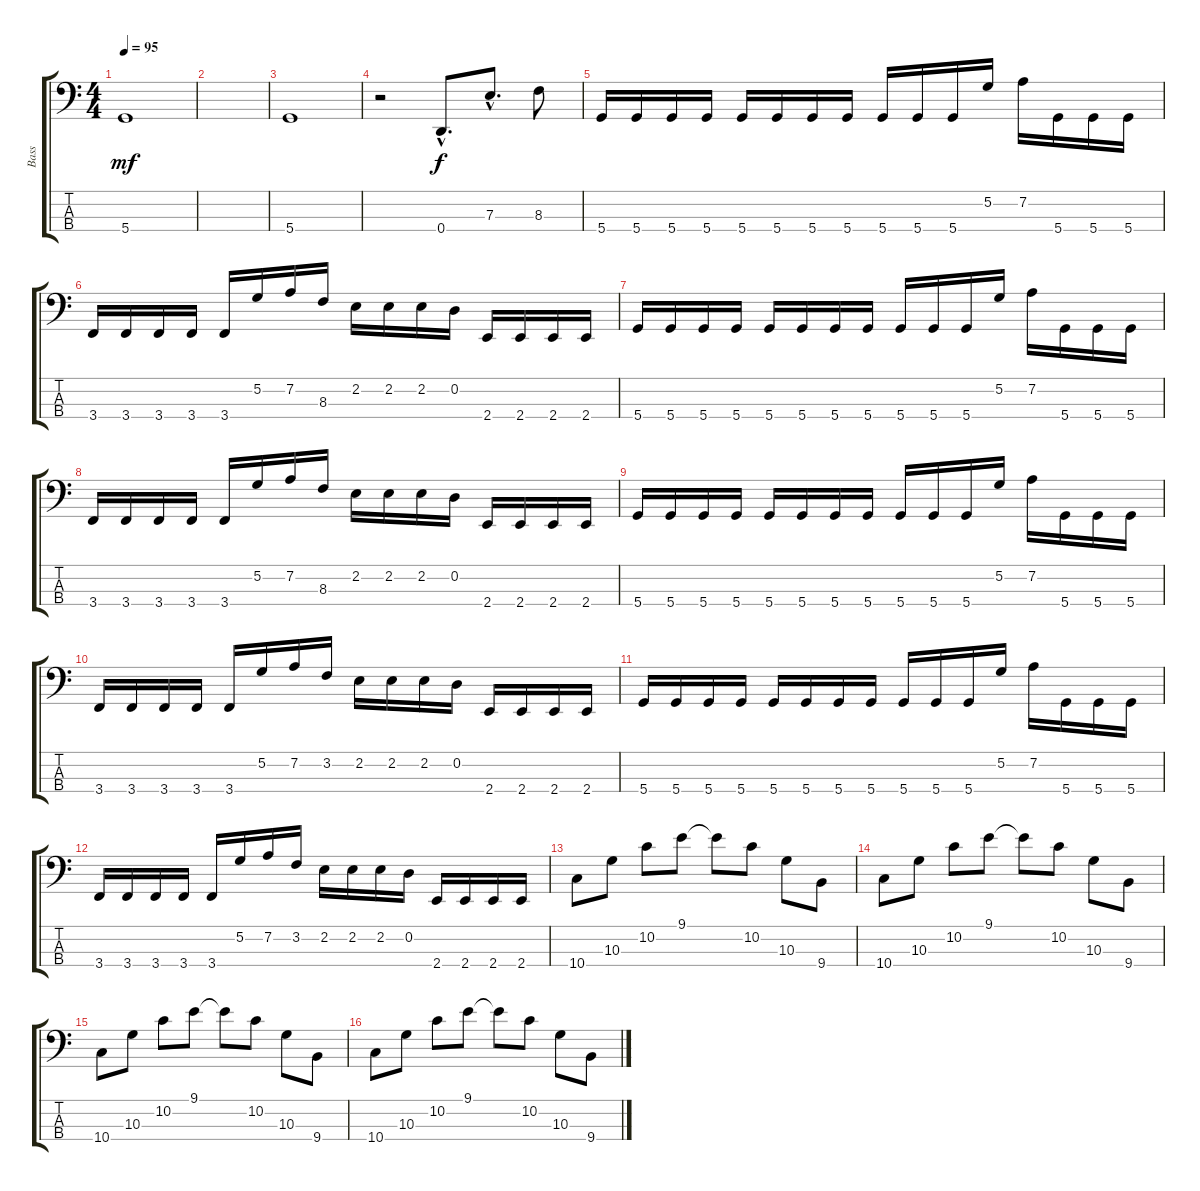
\track ("Bass" "Bass") {instrument electricbasspick}
\staff {score tabs}
\tuning (G2 D2 A1 D1) {hide}
\ts (4 4)
\tempo 95
\clef f4
\ks c
5.4.1{dy mf} |
|
5.4.1 |
r.2 0.4{hac}.8{d dy f} 7.3{hac}.8{d} 8.3.8 |
5.4.16 5.4.16 5.4.16 5.4.16 5.4.16 5.4.16 5.4.16 5.4.16 5.4.16 5.4.16 5.4.16 5.2.16 7.2.16 5.4.16 5.4.16 5.4.16 |
3.4.16 3.4.16 3.4.16 3.4.16 3.4.16 5.2.16 7.2.16 8.3.16 2.2.16 2.2.16 2.2.16 0.2.16 2.4.16 2.4.16 2.4.16 2.4.16 |
5.4.16 5.4.16 5.4.16 5.4.16 5.4.16 5.4.16 5.4.16 5.4.16 5.4.16 5.4.16 5.4.16 5.2.16 7.2.16 5.4.16 5.4.16 5.4.16 |
3.4.16 3.4.16 3.4.16 3.4.16 3.4.16 5.2.16 7.2.16 8.3.16 2.2.16 2.2.16 2.2.16 0.2.16 2.4.16 2.4.16 2.4.16 2.4.16 |
5.4.16 5.4.16 5.4.16 5.4.16 5.4.16 5.4.16 5.4.16 5.4.16 5.4.16 5.4.16 5.4.16 5.2.16 7.2.16 5.4.16 5.4.16 5.4.16 |
3.4.16 3.4.16 3.4.16 3.4.16 3.4.16 5.2.16 7.2.16 3.2.16 2.2.16 2.2.16 2.2.16 0.2.16 2.4.16 2.4.16 2.4.16 2.4.16 |
5.4.16 5.4.16 5.4.16 5.4.16 5.4.16 5.4.16 5.4.16 5.4.16 5.4.16 5.4.16 5.4.16 5.2.16 7.2.16 5.4.16 5.4.16 5.4.16 |
3.4.16 3.4.16 3.4.16 3.4.16 3.4.16 5.2.16 7.2.16 3.2.16 2.2.16 2.2.16 2.2.16 0.2.16 2.4.16 2.4.16 2.4.16 2.4.16 |
10.4.8 10.3.8 10.2.8 9.1.8 9.1{t}.8 10.2.8 10.3.8 9.4.8 |
10.4.8 10.3.8 10.2.8 9.1.8 9.1{t}.8 10.2.8 10.3.8 9.4.8 |
10.4.8 10.3.8 10.2.8 9.1.8 9.1{t}.8 10.2.8 10.3.8 9.4.8 |
10.4.8 10.3.8 10.2.8 9.1.8 9.1{t}.8 10.2.8 10.3.8 9.4.8
